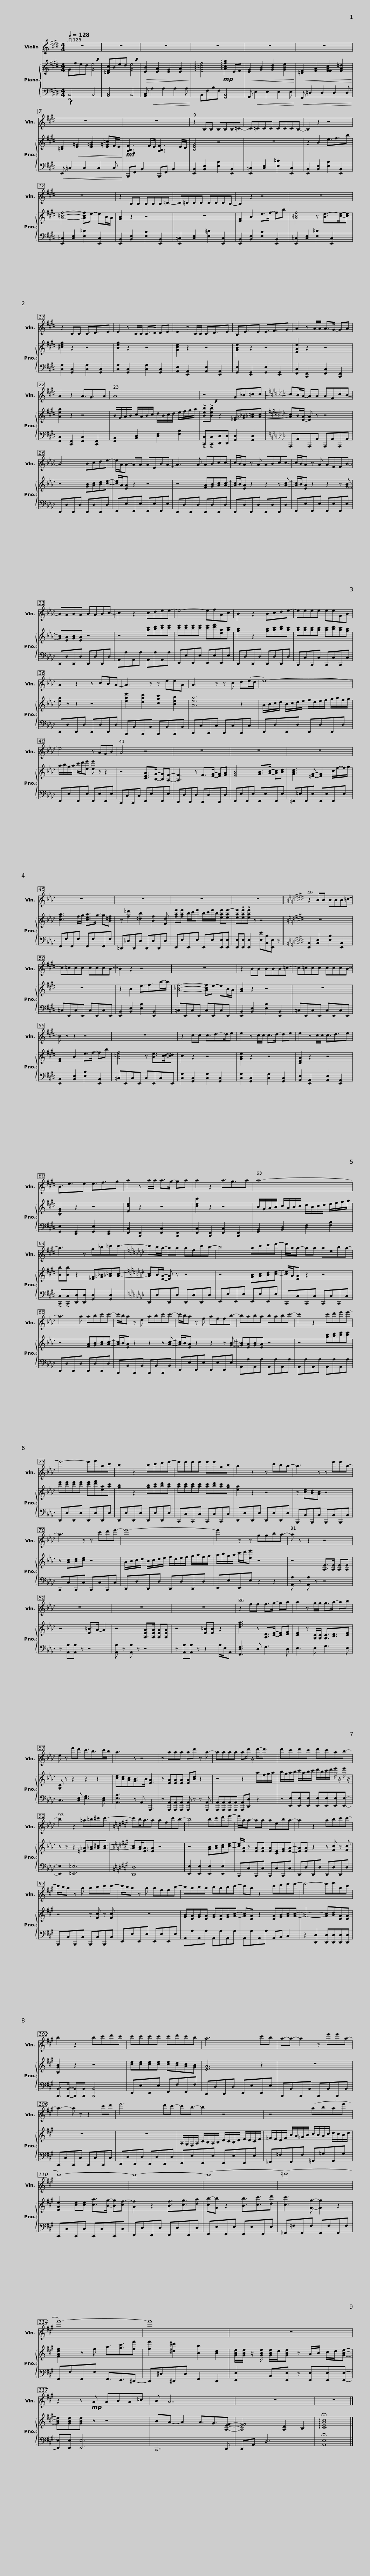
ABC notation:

X:1
%%score 1 { 2 | 3 }
L:1/8
Q:1/4=128
M:4/4
I:linebreak $
K:E
V:1 treble
V:2 treble
V:3 bass
V:1
 z8 | z8 | z8 | z8 | z8 |$ %5
 z8 | z8 | z8 | z2 B,B, B,B,B,=C- |$ C=CCC CCCB,- | %10
 B,2 z2 z4 | z8 | z2 B,B, B,B,B,=C- |$ C=CCC CCCB,- | B,2 z2 z4 | %15
 z8 | z2 CC C3/2D3/2E | E2 z C/C/ C>D DE |$ E2 z C/C/ C3/2D3/2E | B,3/2E3/2E E3/2F3/2G | %20
 A2 z A/A/ A>G- GA | A2 z2 A3/2G3/2A |$ A8 | z4 G_B=cc- |[K:Ab] cB/A/- AA AFcB- |$ %25
 B4 Bcde- | e/A/A- AA AEBA- | A3 A ABcc- | c/B/A z A ABcc- | c/B/A z A AFFB- |$ %30
 BABA BABc- | c2 z2 cdee- | e4- efAc | B2 z2 Bcde- |$ eeee eeGB | %35
 A2 z2 z cBA- | A3 z z eeA | A3 z z c d(e/d/ |$ e8-) | e4 z AGB | %40
 A4 z4 |$ z8 | z8 | z8 | z8 |$ %45
 z8 | z8 | z8 ||$[K:E] z2 BB BBB=c- | c=ccc cccB- | %50
 B2 z2 z4 | z8 | z2 BB BBB=c- |$ c=ccc cccB- | B z z2 z4 | %55
 z8 | z2 cc c3/2d-d/e | e2 z c/c/ c>d- de |$ e2 z c/c/ c3/2d3/2e | B3/2e3/2e e3/2f3/2g | %60
 a2 z a/a/ a>g- ga | a2 z2 a3/2g3/2a |$ a8- | a3 z g_b=c'c'- |[K:Ab] c'b/a/- aa afc'b- |$ %65
 b4 ac'd'e'- | e'/a/a- aa aeba- | a3 a abc'c'- | c'/b/a z e abc'c'- |$ c'/b/a z f affb- | %70
 baba babc'- | c'2 z2 c'd'e'e'- | e'4- e'f'ac' |$ b2 z2 bc'd'e'- | e'e'e'e' e'e'gb | %75
 a2 z2 z c'ba- | a3 z z e'e'a- | a3 z z c'd'e'- |$ e'8- | e'2 z z ggba- | %80
 a z z2 z4 | z8 |$ z8 | z8 | z2 ff f>g- ga | %85
 a2 z g/g/ g>a- ab |$ e z e'd' c'3/2b>c'b/ | a3 z z4 | z aaa ad' z a- | aaaa ad'/ z/ d'-<d' |$ %90
 d'c'd'c' d'c'ab- | b2 z2 =a=b^c'c'- |[K:A] c'b<aa afc'b- |$ b4 bc'd'e'- | e'/a/a- aa aeba- | %95
 a2 z2 abc'c'- | c'/b/a z a abc'c'- |$ c'/b/a z a affb- | baba babc'- | c'a z2 c'd'e'e'- | %100
 e'4- e'f'ac' |$ b2 z2 bc'd'c' | c'c'c'c' c'd'c'b | a6 c'b | a-a- a2 z e'e'a- |$ %105
 a2- a z z2 c'd' | e'6 d'c'- | c'b- b2 z4 |$ z4 (abae' | e'8-) | %110
 e'8- | (e'8 |$ (=f'8) | f'8-) | f'8 | %115
 z8 |$ z2 z!mp! A ABA=c | B A7 | z8 | z8 |] %120
V:2
 Gfed !breath![Ge]4 | [=DFc]Bed !breath![Ge]4 |!>(! [EB]2 [EA]2 [EG]2 [EA]2!>)! | !arpeggio![FA=cf]4!mp! !arpeggio![Acfa]2 EF |!<(! [EG]2 [GB]2 [GBd]2 [GBe]2!<)! |$ %5
!<(! [=DF]2 [FA]2 [FFAc]2 [FA=d]2!<)! | [=CE]2!<(! [E=G]2 [E=GB]2 [E=G=c]F/E/!<)! |!mf! [A,B,F]3 F/E/ [A,B,F]3 E/D/ | [B,EG]4 z4 |$ z8 | %10
 z2 B2 e3/2f3/2b | [A=cf]4- [Acf]e- eB/A/ | [GB]2 z2 z4 |$ z8 | [EG]2 B2 e>f- fb | %15
 [A=cf]4 z [Be-]>[ce]-[ce] | [^ceg]2 z2 z4 | [Beg]2 z2 z4 |$ [Gce]2 z2 z4 | [GBe]2 z2 z4 | %20
 [EAe]2 z2 z4 | [Aea]2 z2 z4 |$ B/G/A/B/ c/A/B/c/ d/B/c/d/ e/f/g/a/ | !>![Beb]!>!!breath![Beb] z2 [_EG][_G_B][_A=c][Ac]- |[K:Ab] [Ac]B/[EA]/- [EA] z z4 |$ %25
 z4 [GB][Ac][Bd][ce]- | [ce]/A/[EA] z2 z4 | z4 [FA][GB][Ac][Ac]- | [Ac]/B/[EA] z2 z2 z [Ac]- | [Ac]/B/[EA] z2 z2 z [GB]- |$ %30
 [GB][EA][GB][EA] z4 | z4 [ac'][bd'][c'e'][c'e'] | [c'e'][c'e'][c'e'][c'e'] [c'e'][d'f'][ea][ac'] | [gb]2 z2 [gb][ac'][bd'][ac'] |$ [ac'][ac'][ac'][ac'] [ac'][bd'][ac'][gb] | %35
 [ea] z z2 z4 | [eae']2 [dad']2 [cgc']2 [Beb]2 | [Aea]6 z2 |$ A/B/c/d/ B/c/d/e/ f/d/e/f/ g/a/f/g/ | a/b/g/a/ c'/d'/[ee'] [ee'] z z2 | %40
 z4 [CEA]>[B,G]- [B,G][A,F]- |$ [A,F]3 z F>[EG]- [EG][FA] | [EGB]4 [GB]>[Ac]- [Ac][Bd] | [GBd]3 [=EG]- [EG]2 c/f/-f/g/ | [cfa]3 f/g/ [cea]>g- g[B=df] |$ %45
 z [f=d']2 [=db]2 [Bf]2 [Fd] | [fae'][fae'] b/c'/e' b/c'/e'/b/ [eae'][eae'-] | [eae']!^![eae']!^![eae'] z z4 ||$[K:E] z8 | z8 | %50
 z2 B2 e3/2f>b-b/ | [A=cf]4- [Acf]e- eB/A/ | [GB]2 z2 z4 |$ z8 | [EG]2 B2 e>f- fb | %55
 [A=cf]4 z [Be]>[cd]-[cd] | c2 z2 z4 | [GBe]2 z2 z4 |$ [CEA]2 z2 z4 | [B,EG]2 z2 z4 | %60
 [Ece]2 z2 z4 | [cec']2 z2 z4 |$ B/G/A/B/ c/A/B/c/ d/B/c/d/ e/f/g/a/ | [Bb][Bb] z2 [_EG][_G_B][_A=c][Ac]- |[K:Ab] [Ac]B/[EA]/- [EA] z z4 |$ %65
 z4 [GB][Ac][Bd][ce]- | [ce]/A/[EA] z2 z4 | z4 [FA][GB][Ac][Ac]- | [Ac]/B/[EA] z2 z2 z [Ac]- |$ [Ac]/B/[EA] z2 z2 z [GB]- | %70
 [GB][EA][GB][EA] z4 | z4 [ac'][bd'][c'e'][c'e'] | [c'e'][c'e'][c'e'][c'e'] [c'e'][d'f'][ea][ac'] |$ [gb]2 z2 [gb][ac'][bd'][ac'] | [ac'][ac'][ac'][ac'] [ac'][bd'][ac'][gb] | %75
 [ea]2 z2 z4 | z [ce][Bd][Ac] z4 | z [Ac][Bd][ce] z4 |$ A/B/c/d/ B/c/d/e/ f/d/e/f/ g/a/f/g/ | a/b/g/a/ c'/d'/[ee'] z4 | %80
 z4 [A,E]>[A,E] [A,E][A,E] | z4 [E=B]>A- A2 |$ z4 [A,EA]>[A,EA] [A,EA][A,EA] | z4 [E=B][EB] z2 | [dfa]3 z [A,D]>[CE]- [CE][DF] | %85
 [CE]2 z [G,C]/[G,C]/ [G,C]3/2[B,D]3/2[CE] |$ [G,C] z z2 z2 z2 | [ce][Bd][Ac][GB]>B [EA]3 | z [EA][EA][EA] [EA][Bd] z2 | z4 z2 a/f/g/a/ |$ %90
 b/g/a/b/ c'/a/b/c'/ d'/b/c'/d'/ e'/ z/ e'/ z/ | z z z2 [=E=A][G=B][A^c][Ac]- |[K:A] [Ac][GB]<[EA][EA] z4 |$ z4 [GB][Ac][Bd][ce]- | [ce]/[EA]/ z [EA][EA] [EA][CE][EG][EA]- | %95
 [EA][EA] z2 z [Fc] z [Fc] | z4 z [Fc] z [Fc] |$ z8 | [GB][EA][GB][EA] [GB][EA][GB][Ac]- | [Ac][EA] z2 [EA][GB][Ac][Ac]- | %100
 [Ac]4- [Ac][Bd][EA][EA] |$ [B,GB]2 z2 z4 | [ce][ce][ce][ce] [ce][Bd][Ac][GB] | [EA]6 z2 | z8 |$ %105
 z8 | z8 | A,/G,/F,/A,/ C/B,/A,/B,/ D/C/B,/D/ E/D/C/E/ |$ =F/E/D/F/ B/A/=G/B/ c/B/A/c/ d/c/B/d/ | [EAe]2 [ce][ce] [ca]>[Bg]- [Bg][cf-] | %110
 [Af]2 z2 [Bf]3/2[cg]3/2[da] | [cb-][Gb] z2 [Bb]3/2[cc']3/2[dd'] |$ [cc']3 [Gg]- [Gg]2 z2 | [FAdf]2 z f a3/2[gc']3/2[ff'] | [ff']2 [^d^d']2 [Bb]2 [Bd]2 | %115
 [GBe]/[GBe]/ z/ [GBe]/ [GBe]/d/[GBe] z A/B/ c/d/[GBe]- |$ [GBe][GBe][GBe] z z4 | BA- A2 A3/2G3/2[A,EF]- | [A,EF]4 [A,D]2 B,2 | !arpeggio!!fermata![CEAc]8 |] %120
V:3
!f! [E,,B,,]4 B,,4 | [A,,C,]4 B,,4 | [A,,C,]!<(! A,2 A,2 A,2 A,!<)! | B,,F,B,F, [F,,B,,]4 | G,,!<(! E,2 E,2 E,2 E,!<)! |$ %5
!<(! F,, =D,2 D,2 D,2 D,!<)! |!<(! E,, =C,2 C,2 C,2 C,!<)! | B,,,F,, B,,2 B,,,F,, B,,2 | [E,,B,,]2 [B,,E,]2 [E,B,]2 [E,,B,,]2 |$ [E,,=C,]2 [C,E,]2 [E,=C]2 [E,,C,]2 | %10
 [E,,B,,]2 [B,,E,]2 [E,B,]2 [E,,B,,]2 | [E,,=C,]2 [C,E,]2 [E,=C]2 [E,,C,]2 | [E,,B,,]2 [B,,E,]2 [E,B,]2 [E,,B,,]2 |$ [E,,=C,]2 [C,E,]2 [E,=C]2 [E,,C,]2 | [E,,B,,]2 [B,,E,]2 [E,B,]2 [E,,B,,]2 | %15
 [E,,=C,]2 [C,E,]2 [E,=C]2 [E,,C,]2 | [C,G,]2 [G,,C,]2 [C,G,]2 [G,,C,]2 | [C,G,]2 [G,,C,]2 [C,G,]2 [G,,C,]2 |$ [A,,E,]2 [E,,A,,]2 [A,,E,]2 [E,,A,,]2 | [G,,E,]2 [E,,G,,]2 [G,,E,]2 [E,,G,,]2 | %20
 [F,,C,]2 [C,,F,,]2 [F,,C,]2 [C,,F,,]2 | [F,,C,]2 [C,,F,,]2 [F,,C,]2 [C,,F,,]2 |$ [F,,B,,]2 [B,,D,]2 [D,F,]2 [F,B,]2 | !>![C,,C,]!>![C,,C,][D,,D,][D,,D,] [G,,D,]2 [G,,D,]2 |[K:Ab] A,,,A,,A,,,A,, A,,,A,,A,,,A,, |$ %25
 D,,D,D,,D, D,,D,D,,D, | E,,E,E,,E, E,,E,E,,E, | D,,D,D,,D, D,,D,D,,D, | D,,D,D,,D, D,,D,D,,D, | E,,E,E,,E, E,,E,E,,E, |$ %30
 D,,D,D,,D, D,,D,D,,D, | A,,A,A,,A, A,,A,A,,A, | E,,E,E,,E, E,,E,E,,E, | D,,D,D,,D, D,,D,D,,D, |$ C,,C,C,,C, C,,C,C,,C, | %35
 D,,D,D,,D, D,,D,D,,D, | B,,,B,,B,,,B,, B,,,B,,B,,,B,, | C,,C,C,,C, C,,C,C,,C, |$ D,,D,D,,D, D,,D,D,,D, | E,,E,E,,E, E,,E,E,,E, | %40
 C,,C,C,,C, E,,E,E,,E, |$ D,,D,D,,D, D,,D,D,,D, | E,,E,E,,E, E,,E,E,,E, | =E,,=E,E,,E, E,,E,E,,E, | F,,F,F,,F, F,,F,F,,F, |$ %45
 =D,,=D,D,,D, D,,D,D,,D, | E,,E,E,,E, E,,E,[E,,E,][E,,E,] | [E,,E,][E,,E,] [E,,E,]2 [E,E][B,,B,][E,,E,] z ||$[K:E] [E,,B,,]2 [B,,E,]2 [E,B,]2 [E,,B,,]2 | =C,E,,C,E,, C,E,,C,E,, | %50
 [E,,B,,]2 [B,,E,]2 [E,B,]2 [E,,B,,]2 | =C,E,,C,E,, C,E,,C,E,, | [E,,B,,]2 [B,,E,]2 [E,B,]2 [E,,B,,]2 |$ =C,E,,C,E,, C,E,,C,E,, | [E,,B,,]2 [B,,E,]2 [E,B,]2 [E,,B,,]2 | %55
 =C,E,,C,E,, C,E,,C,E,, | [C,G,]2 [G,,C,]2 [C,G,]2 [G,,C,]2 | [C,G,]2 [G,,C,]2 [C,G,]2 [G,,C,]2 |$ [A,,E,]2 [E,,A,,]2 [A,,E,]2 [E,,A,,]2 | [G,,E,]2 [E,,G,,]2 [G,,E,]2 [E,,G,,]2 | %60
 [F,,C,]2 [C,,F,,]2 [F,,C,]2 [C,,F,,]2 | [F,,C,]2 [C,,F,,]2 [F,,C,]2 [C,,F,,]2 |$ [G,,B,,]2 [B,,D,]2 [D,F,]2 [F,B,]2 | !>![C,,C,]!>![C,,C,][D,,D,][D,,D,] [G,,D,]2 [G,,D,]2 |[K:Ab] D,,D,D,,D, D,,D,D,,D, |$ %65
 E,,E,E,,E, E,,E,E,,E, | C,,C,C,,C, C,,C,C,,C, | D,,D,D,,D, D,,D,D,,D, | B,,,B,,B,,,B,, B,,,B,,B,,,B,, |$ E,,E,E,,E, E,,E,E,,E, | %70
 A,,A,A,,A, A,,A,A,,A, | A,,A,A,,A, A,,A,A,,A, | D,,D,D,,D, D,,D,D,,D, |$ D,,D,D,,D, D,,D,D,,D, | C,,C,C,,C, C,,C,C,,C, | %75
 D,,D,D,,D, D,,D,D,,D, | B,,,B,,B,,,B,, B,,,B,,B,,,B,, | C,,C,C,,C, C,,C,C,,C, |$ D,,D,D,,D, D,,D,D,,D, | E,,E,E,,E, z2 z2 | %80
 [A,,A,] z [A,,A,] z z4 | z [A,,A,][A,,A,] z z4 |$ [A,,A,] z [A,,A,] z z4 | z [A,,A,][A,,A,] z z2 A,/E,/A,, | [F,,D,F,]3 D, F,3 D, | %85
 E,3 E, G,3 E, |$ C,3 [C,E,] [E,G,]3 [C,E,] | [A,,E,A,]3 z A,, A,,,3 | z [A,,,A,,][A,,,A,,][A,,,A,,] [A,,,A,,] z z [A,,,A,,] | [A,,,A,,][A,,,A,,][A,,,A,,][A,,,A,,] [A,,,A,,][D,,D,] z2 |$ %90
 z [E,,E,][E,,E,][E,,E,] [E,,E,][E,,E,][E,,E,][E,,E,]- | [E,,E,]2 [=E,,=E,]6 |[K:A] [D,,D,]8 |$ [E,,E,]2 [E,,E,]2 [E,,E,]2 [E,,E,]2 | C,,C,C,,C, C,,C,C,,C, | %95
 D,,D,D,,D, D,,D,D,,D, | B,,,B,,B,,,B,, B,,,B,,B,,,B,, |$ E,,E,E,,E, E,,E,E,,E, | A,,A,A,,A, A,,A,A,,A, | A,,A,A,,A, A,,B,, C,2 | %100
 z2 [D,,D,]2 [D,,D,][D,,D,][D,,D,][D,,D,] |$ [B,,,B,,]>[B,,,B,,]- [B,,,B,,][B,,,B,,] [B,,,B,,]4 | E,,E,E,,E, F,,F,F,,F, | D,,D,D,,D, E,,E,E,,E, | B,,,B,,B,,,B,, B,,,B,,B,,,B,, |$ %105
 C,,C,C,,C, C,,C,C,,C, | D,,D,D,,D, D,,D,D,,D, | E,,E,E,,E, E,,E,E,,E, |$ =F,,=F,F,,F, =G,,=G,G,,G, | C,,C,C,,C, C,,C,C,,C, | %110
 D,,D,D,,D, D,,D,D,,D, | E,,E,E,,E, E,,E,E,,E, |$ =F,,=F,F,,F, F,,F,F,,F, | F,,F,F,,F, F,,3/2E,,3/2^D,,- | D,,^D,^D,,D, F,,2 D,,2 | %115
 [E,,E,]2 B,,[E,,E,] z [E,,E,][E,,E,][E,,E,]- |$ [E,,E,][E,,E,] [E,,E,]6 | C,,7 D,, | D,,A,, D,6 | !fermata![A,,E,]8 |] %120
